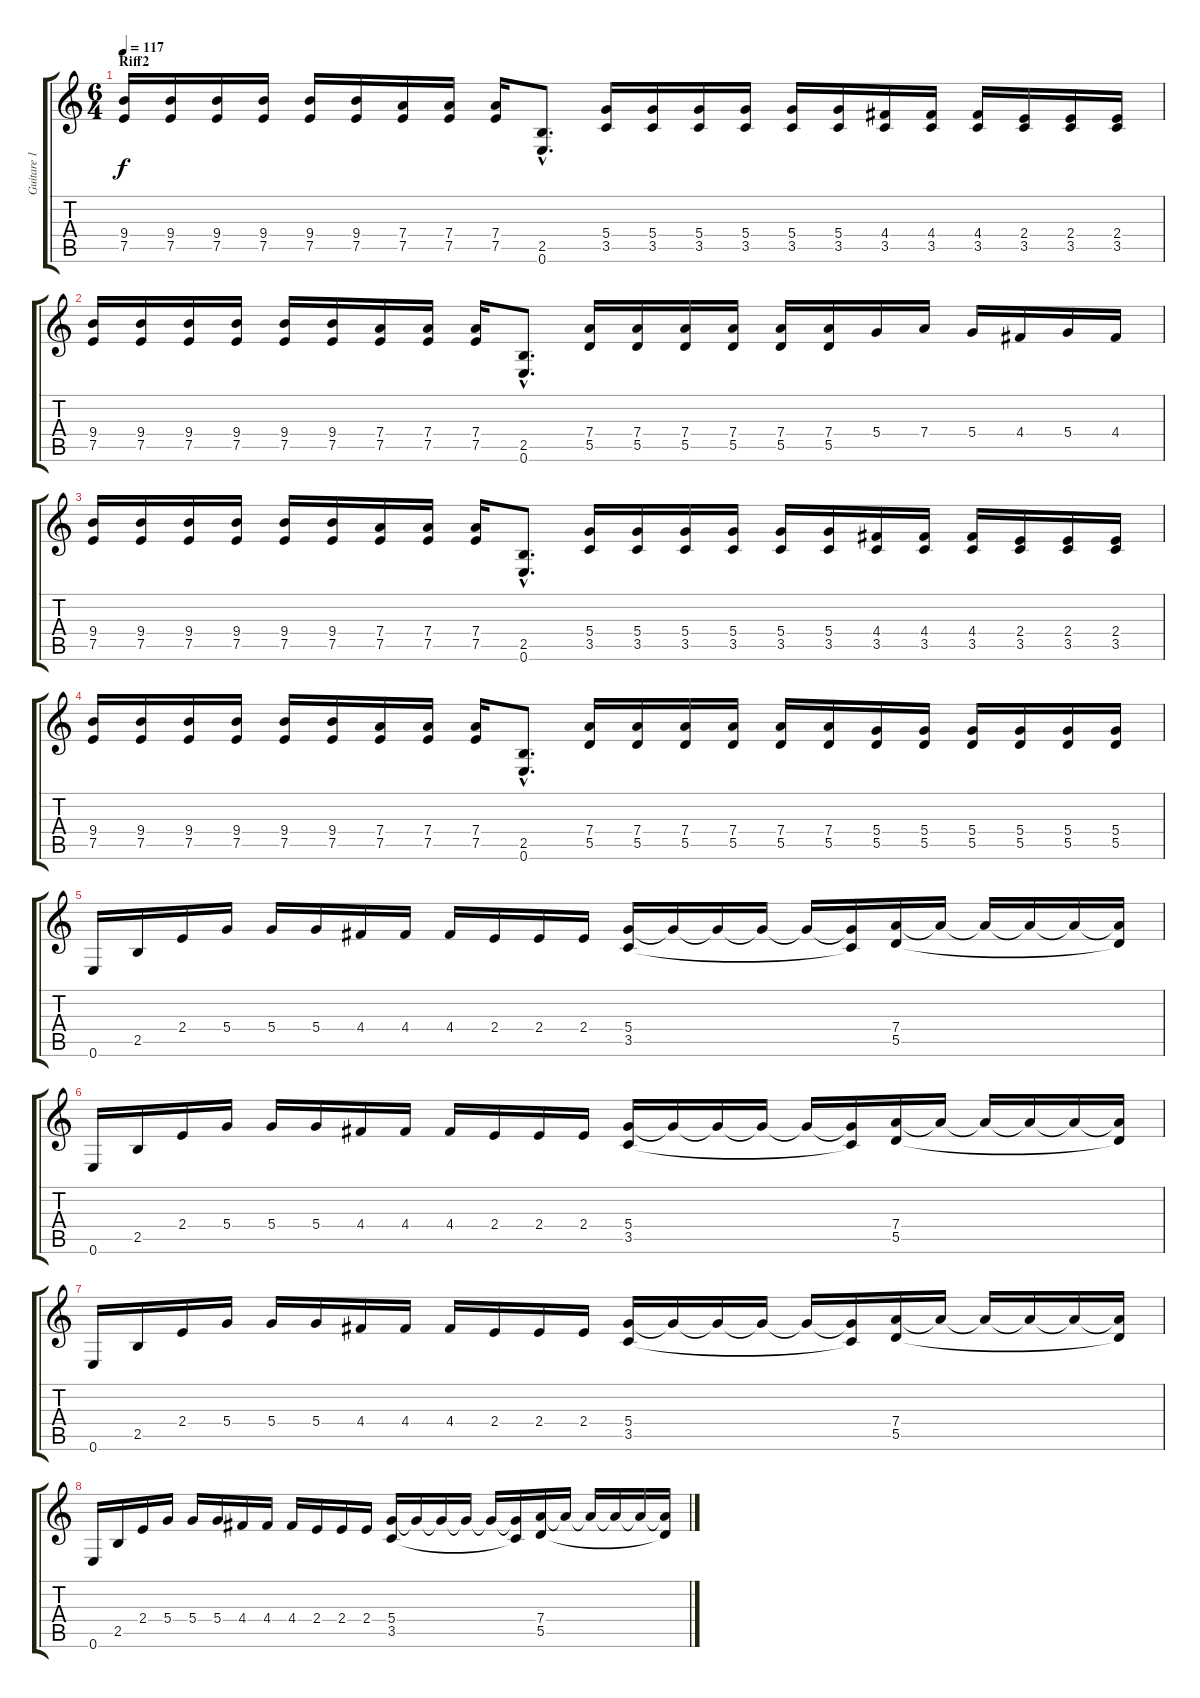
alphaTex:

\track ("Guitare 1" "Guitare 1") {instrument distortionguitar}
\staff {score tabs}
\tuning (E4 B3 G3 D3 A2 E2) {hide}
\ts (6 4)
\section ("" "Riff2")
\tempo 117
\clef g2
\ks c
(9.4 7.5).16{dy f} (9.4 7.5).16 (9.4 7.5).16 (9.4 7.5).16 (9.4 7.5).16 (9.4 7.5).16 (7.4 7.5).16 (7.4 7.5).16 (7.4 7.5).16 (2.5{hac} 0.6{hac}).8{d} (5.4 3.5).16 (5.4 3.5).16 (5.4 3.5).16 (5.4 3.5).16 (5.4 3.5).16 (5.4 3.5).16 (4.4 3.5).16 (4.4 3.5).16 (4.4 3.5).16 (2.4 3.5).16 (2.4 3.5).16 (2.4 3.5).16 |
(9.4 7.5).16 (9.4 7.5).16 (9.4 7.5).16 (9.4 7.5).16 (9.4 7.5).16 (9.4 7.5).16 (7.4 7.5).16 (7.4 7.5).16 (7.4 7.5).16 (2.5{hac} 0.6{hac}).8{d} (7.4 5.5).16 (7.4 5.5).16 (7.4 5.5).16 (7.4 5.5).16 (7.4 5.5).16 (7.4 5.5).16 5.4.16 7.4.16 5.4.16 4.4.16 5.4.16 4.4.16 |
(9.4 7.5).16 (9.4 7.5).16 (9.4 7.5).16 (9.4 7.5).16 (9.4 7.5).16 (9.4 7.5).16 (7.4 7.5).16 (7.4 7.5).16 (7.4 7.5).16 (2.5{hac} 0.6{hac}).8{d} (5.4 3.5).16 (5.4 3.5).16 (5.4 3.5).16 (5.4 3.5).16 (5.4 3.5).16 (5.4 3.5).16 (4.4 3.5).16 (4.4 3.5).16 (4.4 3.5).16 (2.4 3.5).16 (2.4 3.5).16 (2.4 3.5).16 |
(9.4 7.5).16 (9.4 7.5).16 (9.4 7.5).16 (9.4 7.5).16 (9.4 7.5).16 (9.4 7.5).16 (7.4 7.5).16 (7.4 7.5).16 (7.4 7.5).16 (2.5{hac} 0.6{hac}).8{d} (7.4 5.5).16 (7.4 5.5).16 (7.4 5.5).16 (7.4 5.5).16 (7.4 5.5).16 (7.4 5.5).16 (5.4 5.5).16 (5.4 5.5).16 (5.4 5.5).16 (5.4 5.5).16 (5.4 5.5).16 (5.4 5.5).16 |
0.6.16 2.5.16 2.4.16 5.4.16 5.4.16 5.4.16 4.4.16 4.4.16 4.4.16 2.4.16 2.4.16 2.4.16 (5.4 3.5).16 5.4{t}.16 5.4{t}.16 5.4{t}.16 5.4{t}.16 (5.4{t} 3.5{t}).16 (7.4 5.5).16 7.4{t}.16 7.4{t}.16 7.4{t}.16 7.4{t}.16 (7.4{t} 5.5{t}).16 |
0.6.16 2.5.16 2.4.16 5.4.16 5.4.16 5.4.16 4.4.16 4.4.16 4.4.16 2.4.16 2.4.16 2.4.16 (5.4 3.5).16 5.4{t}.16 5.4{t}.16 5.4{t}.16 5.4{t}.16 (5.4{t} 3.5{t}).16 (7.4 5.5).16 7.4{t}.16 7.4{t}.16 7.4{t}.16 7.4{t}.16 (7.4{t} 5.5{t}).16 |
0.6.16 2.5.16 2.4.16 5.4.16 5.4.16 5.4.16 4.4.16 4.4.16 4.4.16 2.4.16 2.4.16 2.4.16 (5.4 3.5).16 5.4{t}.16 5.4{t}.16 5.4{t}.16 5.4{t}.16 (5.4{t} 3.5{t}).16 (7.4 5.5).16 7.4{t}.16 7.4{t}.16 7.4{t}.16 7.4{t}.16 (7.4{t} 5.5{t}).16 |
0.6.16 2.5.16 2.4.16 5.4.16 5.4.16 5.4.16 4.4.16 4.4.16 4.4.16 2.4.16 2.4.16 2.4.16 (5.4 3.5).16 5.4{t}.16 5.4{t}.16 5.4{t}.16 5.4{t}.16 (5.4{t} 3.5{t}).16 (7.4 5.5).16 7.4{t}.16 7.4{t}.16 7.4{t}.16 7.4{t}.16 (7.4{t} 5.5{t}).16
